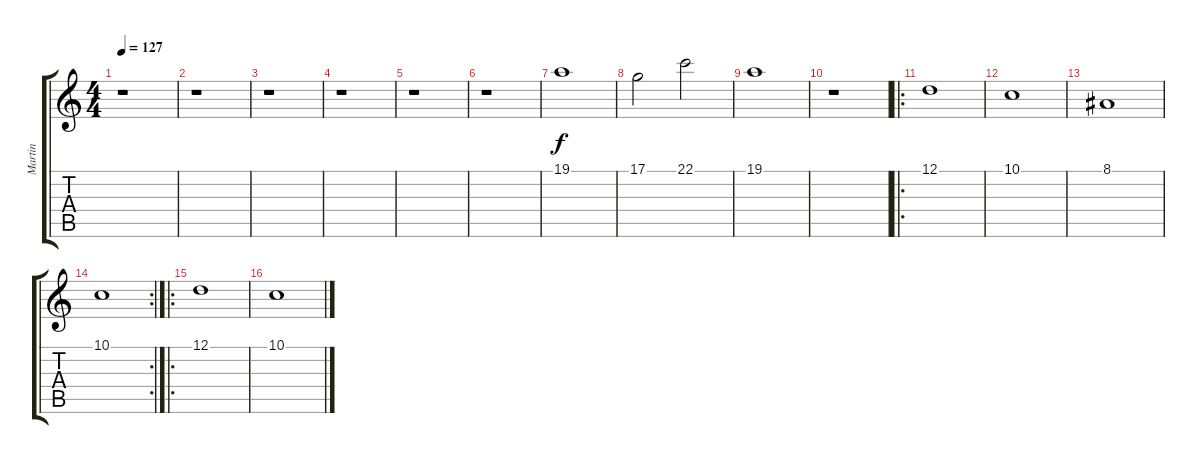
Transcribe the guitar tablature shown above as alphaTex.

\track ("Martin" "Martin") {instrument stringensemble1}
\staff {score tabs}
\tuning (D4 A3 F3 C3 G2 D2) {hide}
\ts (4 4)
\tempo 127
\clef g2
\ks c
r.1{dy f} |
r.1 |
r.1 |
r.1 |
r.1 |
r.1 |
19.1.1{volume 13 instrument choiraahs} |
17.1.2 22.1.2 |
19.1.1 |
r.1 |
\ro
12.1.1{volume 10 instrument stringensemble1} |
10.1.1 |
8.1.1 |
\rc 2
10.1.1 |
\ro
12.1.1 |
10.1.1
